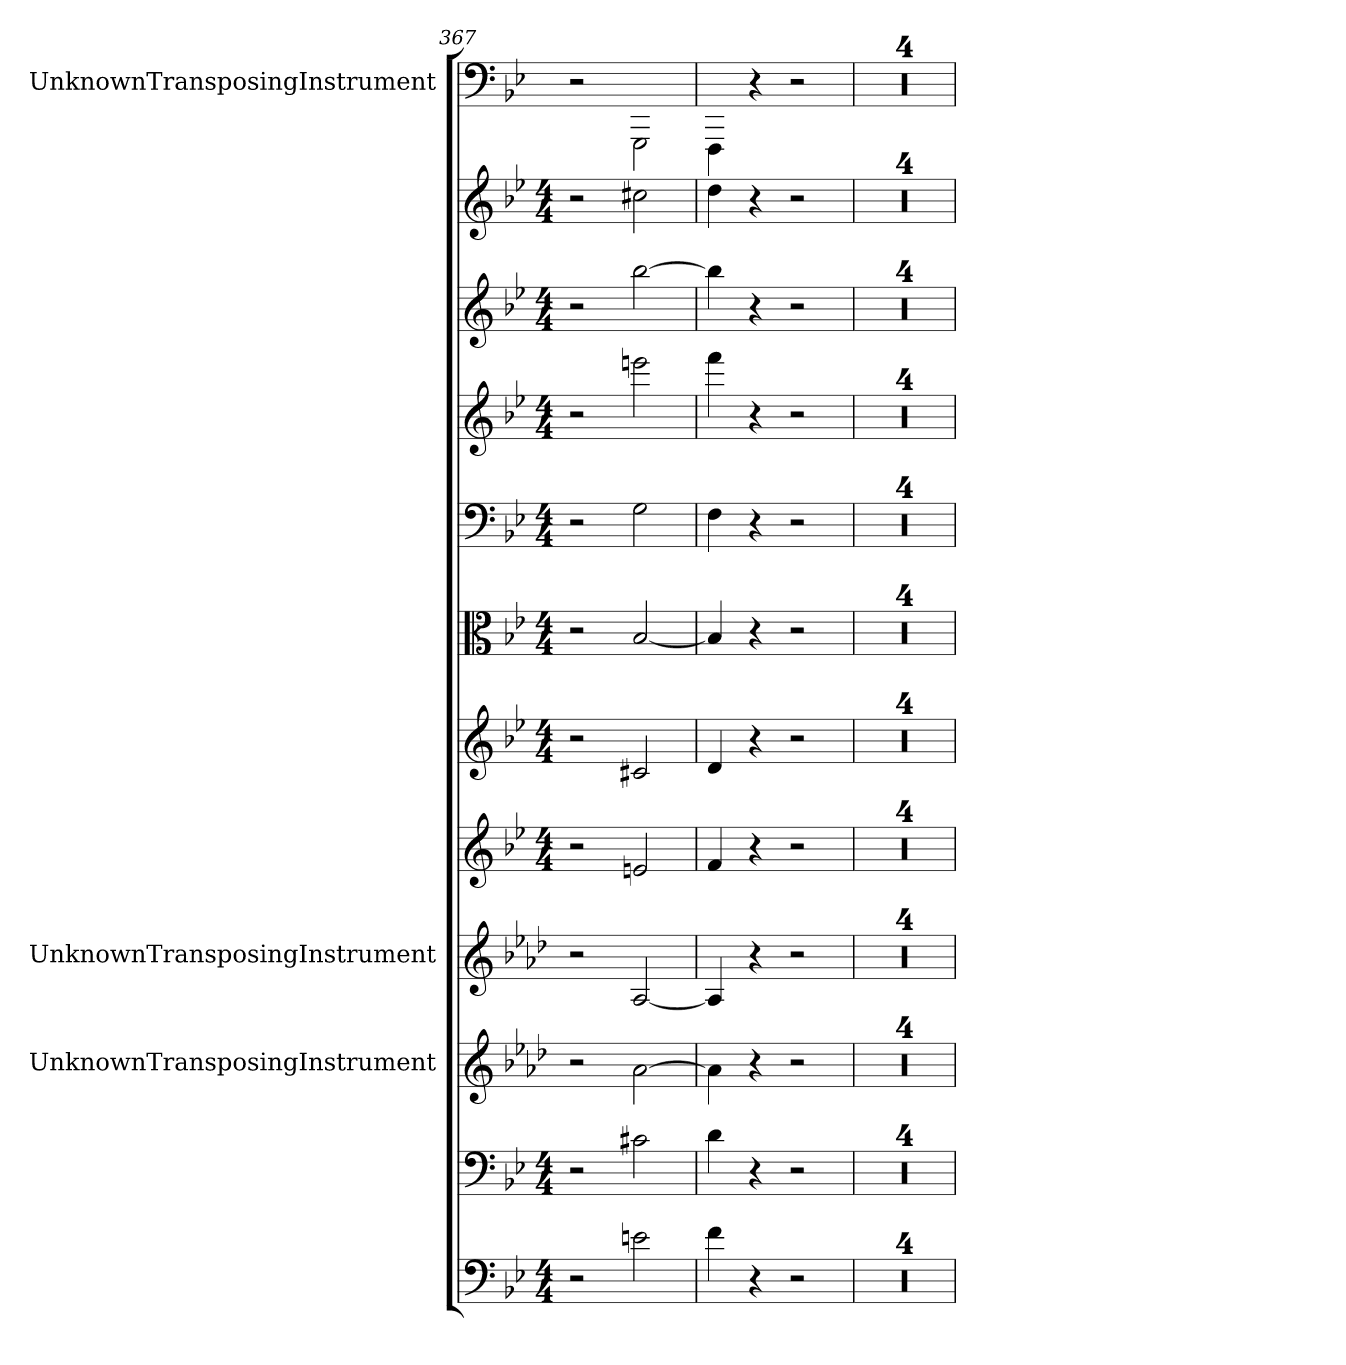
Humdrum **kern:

**kern	**kern	**kern	**kern	**kern	**kern	**kern	**kern	**kern	**kern	**kern	**kern
*part12	*part11	*part10	*part9	*part8	*part7	*part6	*part5	*part4	*part3	*part2	*part1
*staff12	*staff11	*staff10	*staff9	*staff8	*staff7	*staff6	*staff5	*staff4	*staff3	*staff2	*staff1
*	*	*I"UnknownTransposingInstrument	*I"UnknownTransposingInstrument	*	*	*	*	*	*	*	*I"UnknownTransposingInstrument
*clefF4	*clefF4	*clefG2	*clefG2	*clefG2	*clefG2	*clefC3	*clefF4	*clefG2	*clefG2	*clefG2	*clefF4
*	*	*ITrd-1c-2	*ITrd-1c-2	*	*	*	*	*	*	*	*ITrd-7c-12
*k[b-e-]	*k[b-e-]	*k[b-e-]	*k[b-e-]	*k[b-e-]	*k[b-e-]	*k[b-e-]	*k[b-e-]	*k[b-e-]	*k[b-e-]	*k[b-e-]	*k[b-e-]
*M4/4	*M4/4	*	*	*M4/4	*M4/4	*M4/4	*M4/4	*M4/4	*M4/4	*M4/4	*
=367	=367	=367	=367	=367	=367	=367	=367	=367	=367	=367	=367
2r	2r	2r	2r	2r	2r	2r	2r	2r	2r	2r	2r
2en\	2c#X\	[2b-\	[2B-/	2en/	2c#X/	[2B-/	2G\	2eeen\	[2bb-\	2cc#X\	2GG\
=368	=368	=368	=368	=368	=368	=368	=368	=368	=368	=368	=368
4f\	4d\	4b-\]	4B-/]	4f/	4d/	4B-/]	4F\	4fff\	4bb-\]	4dd\	4FF\
4r	4r	4r	4r	4r	4r	4r	4r	4r	4r	4r	4r
2r	2r	2r	2r	2r	2r	2r	2r	2r	2r	2r	2r
=369	=369	=369	=369	=369	=369	=369	=369	=369	=369	=369	=369
1r	1r	1r	1r	1r	1r	1r	1r	1r	1r	1r	1r
=370	=370	=370	=370	=370	=370	=370	=370	=370	=370	=370	=370
1r	1r	1r	1r	1r	1r	1r	1r	1r	1r	1r	1r
=371	=371	=371	=371	=371	=371	=371	=371	=371	=371	=371	=371
1r	1r	1r	1r	1r	1r	1r	1r	1r	1r	1r	1r
=372	=372	=372	=372	=372	=372	=372	=372	=372	=372	=372	=372
1r	1r	1r	1r	1r	1r	1r	1r	1r	1r	1r	1r
=	=	=	=	=	=	=	=	=	=	=	=
*-	*-	*-	*-	*-	*-	*-	*-	*-	*-	*-	*-
